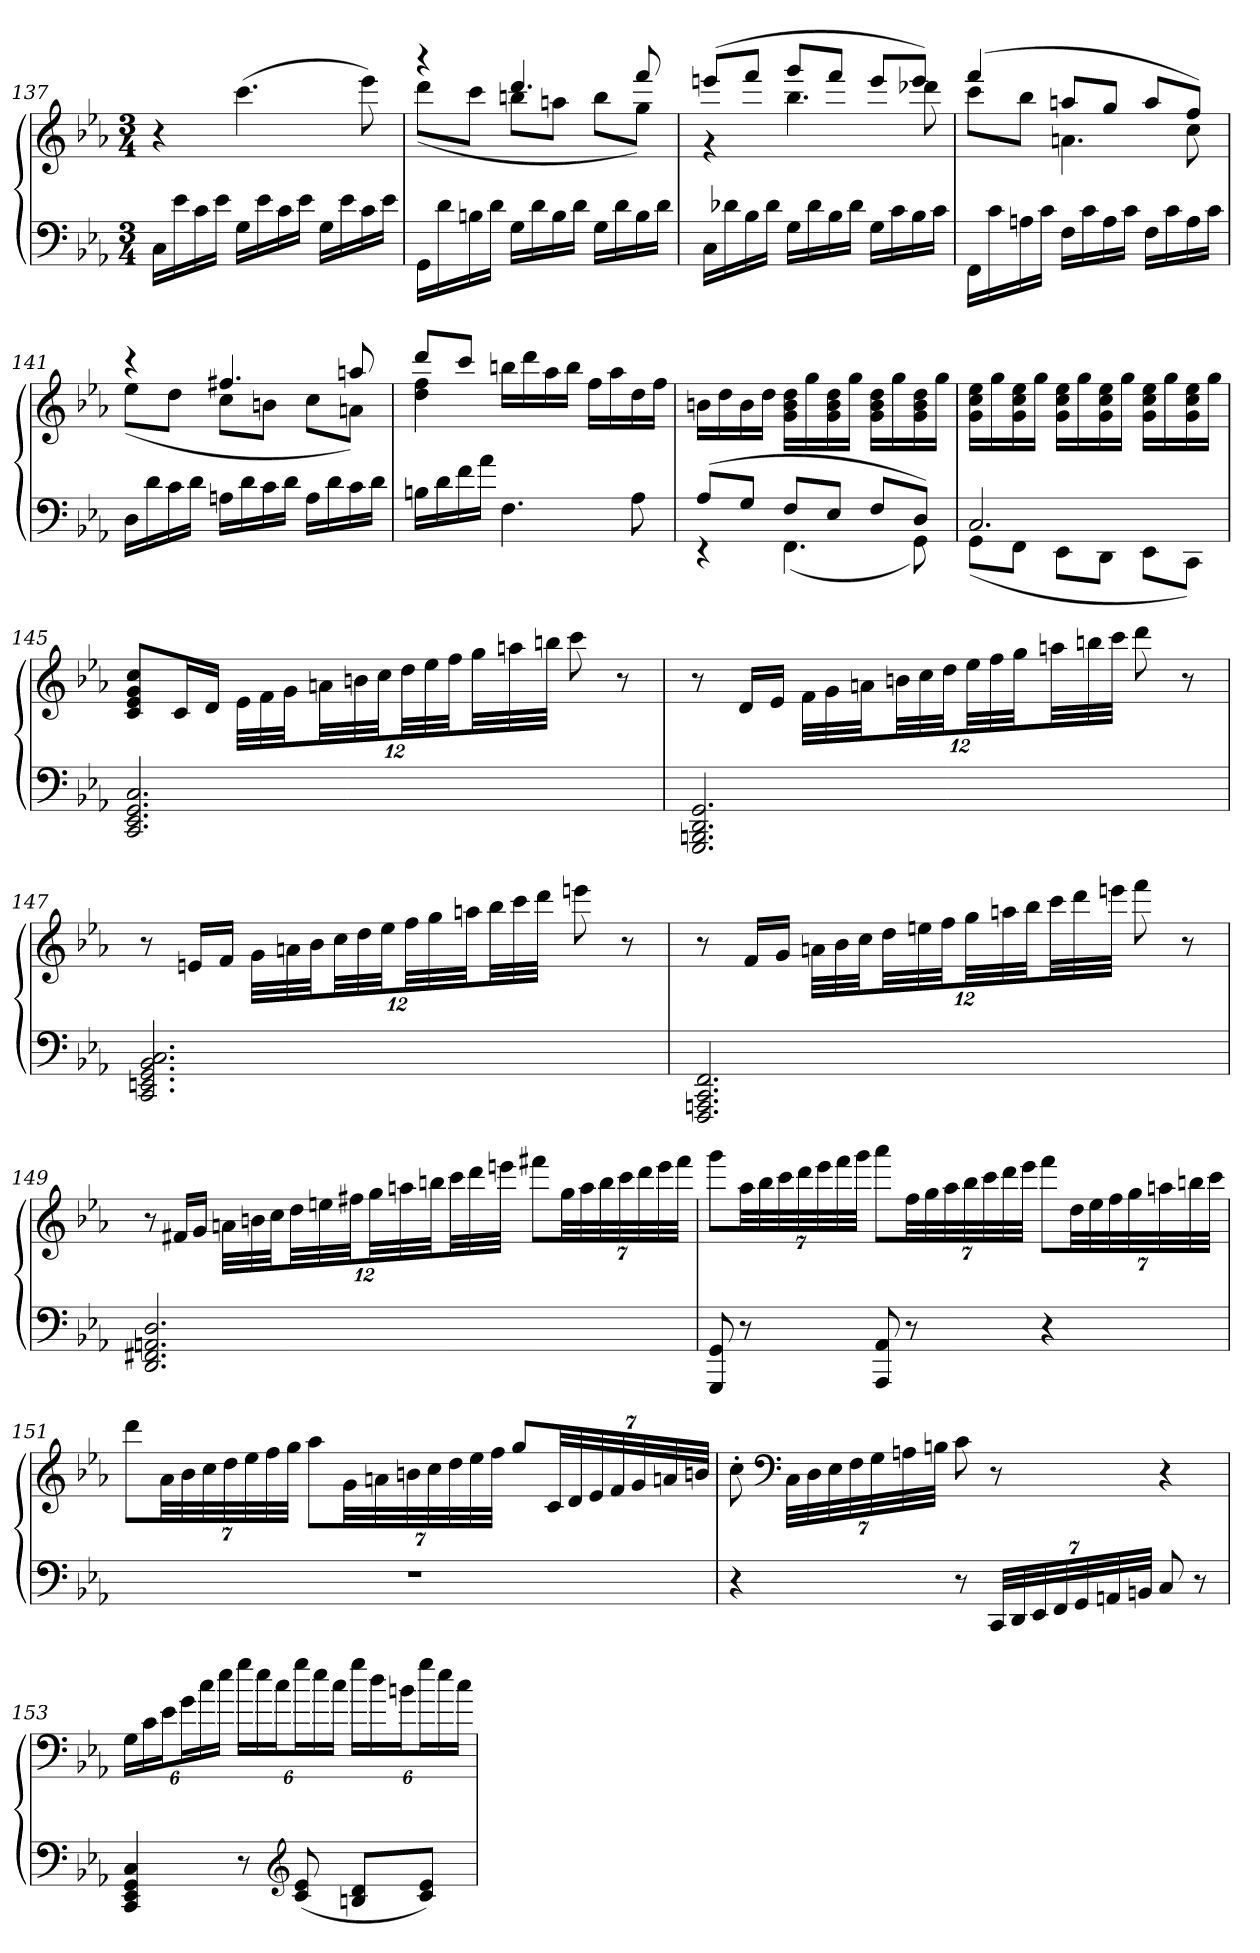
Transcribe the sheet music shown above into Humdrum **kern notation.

**kern	**kern
*part1	*part1
*staff2	*staff1
*clefF4	*clefG2
*k[b-e-a-]	*k[b-e-a-]
*c:	*c:
*M3/4	*M3/4
=137	=137
16CLL	4r
16e-	.
16c	.
16e-JJ	.
16GLL	(4.ccc
16e-	.
16c	.
16e-JJ	.
16GLL	.
16e-	.
16c	8eee-)
16e-JJ	.
=138	=138
*	*^
16GGLL	4r	(8dddL
16d	.	.
16Bn	.	8cccJ
16dJJ	.	.
16GLL	4.ddd	8bbnL
16d	.	.
16B	.	8aanJ
16dJJ	.	.
16GLL	.	8bbL
16d	.	.
16B	8fff	8ggJ)
16dJJ	.	.
=139	=139	=139
16CLL	(8eeenL	4r
16d-X	.	.
16B-	8fffJ	.
16d-JJ	.	.
16GLL	8gggL	4.bb-
16d-	.	.
16B-	8fffJ	.
16d-JJ	.	.
16GLL	8eeeL	.
16c	.	.
16B-	8eeeJ)	8ddd-X
16cJJ	.	.
=140	=140	=140
16FFLL	(4fff	8cccL
16c	.	.
16An	.	8bb-J
16cJJ	.	.
16FLL	8aanL	4.an
16c	.	.
16A	8ggJ	.
16cJJ	.	.
16FLL	8aaL	.
16c	.	.
16A	8ffJ)	8cc
16cJJ	.	.
=141	=141	=141
16DLL	4r	(8ee-L
16d	.	.
16c	.	8ddJ
16dJJ	.	.
16AnLL	4.ff#X	8ccL
16d	.	.
16c	.	8bnJ
16dJJ	.	.
16ALL	.	8ccL
16d	.	.
16c	8aan	8anJ)
16dJJ	.	.
=142	=142	=142
16BnLL	8dddL	4dd 4ff
16d	.	.
16f	8cccJ	.
16a-JJ	.	.
4.F	16bbnLL	2ryy
.	16ddd	.
.	16aa-	.
.	16bbJJ	.
.	16ffLL	.
.	16aa-	.
8A-	16dd	.
.	16ffJJ	.
*	*v	*v
=143	=143
*^	*
(8A-L	4r	16bnLL
.	.	16dd
8GJ	.	16b
.	.	16ddJJ
8FL	(4.FF	16g 16b 16ddLL
.	.	16gg
8E-J	.	16g 16b 16dd
.	.	16ggJJ
8FL	.	16g 16b 16ddLL
.	.	16gg
8DJ)	8GG)	16g 16b 16dd
.	.	16ggJJ
=144	=144	=144
2.C	(8GGL	16g 16cc 16ee-LL
.	.	16gg
.	8FFJ	16g 16cc 16ee-
.	.	16ggJJ
.	8EE-L	16g 16cc 16ee-LL
.	.	16gg
.	8DDJ	16g 16cc 16ee-
.	.	16ggJJ
.	8EE-L	16g 16cc 16ee-LL
.	.	16gg
.	8CCJ)	16g 16cc 16ee-
.	.	16ggJJ
*v	*v	*
=145	=145
2.CC 2.EE- 2.GG 2.C	8c 8e- 8g 8ccL
.	16cL
.	16dJJ
.	48e-LLL
.	48f
.	48gJJ
.	48anLL
.	48bn
.	48ccJJ
.	48ddLL
.	48ee-
.	48ffJJ
.	48ggLL
.	48aan
.	48bbnJJJ
.	8ccc
.	8r
=146	=146
2.GGG 2.BBBn 2.DD 2.GG	8r
.	16dLL
.	16e-JJ
.	48fLLL
.	48g
.	48anJJ
.	48bnLL
.	48cc
.	48ddJJ
.	48ee-LL
.	48ff
.	48ggJJ
.	48aanLL
.	48bbn
.	48cccJJJ
.	8ddd
.	8r
=147	=147
2.CC 2.EEn 2.GG 2.BB- 2.C	8r
.	16enLL
.	16fJJ
.	48gLLL
.	48an
.	48b-JJ
.	48ccLL
.	48dd
.	48ee-JJ
.	48ffLL
.	48gg
.	48aanJJ
.	48bb-LL
.	48ccc
.	48dddJJJ
.	8eeen
.	8r
=148	=148
2.FFF 2.AAAn 2.CC 2.FF	8r
.	16fLL
.	16gJJ
.	48anLLL
.	48b-
.	48ccJJ
.	48ddLL
.	48een
.	48ffJJ
.	48ggLL
.	48aan
.	48bb-JJ
.	48cccLL
.	48ddd
.	48eeenJJJ
.	8fff
.	8r
=149	=149
2.DD 2.FF#X 2.AAn 2.D	8r
.	16f#XLL
.	16gJJ
.	48anLLL
.	48bn
.	48ccJJ
.	48ddLL
.	48een
.	48ff#XJJ
.	48ggLL
.	48aan
.	48bbnJJ
.	48cccLL
.	48ddd
.	48eeenJJJ
.	8fff#XL
.	56ggLL
.	56aa
.	56bb
.	56ccc
.	56ddd
.	56eee
.	56fff#JJJ
=150	=150
8GGG 8GG	8gggL
8r	56aa-LL
.	56bb-
.	56ccc
.	56ddd
.	56eee-
.	56fff
.	56gggJJJ
8AAA- 8AA-	8aaa-L
8r	56ffLL
.	56gg
.	56aa-
.	56bb-
.	56ccc
.	56ddd
.	56eee-JJJ
4r	8fffL
.	56ddLL
.	56ee-
.	56ff
.	56gg
.	56aan
.	56bbn
.	56cccJJJ
=151	=151
2.r	8dddL
.	56a-LL
.	56b-
.	56cc
.	56dd
.	56ee-
.	56ff
.	56ggJJJ
.	8aa-L
.	56gLL
.	56an
.	56bn
.	56cc
.	56dd
.	56ee-
.	56ffJJJ
.	8ggL
.	56cLL
.	56d
.	56e-
.	56f
.	56g
.	56an
.	56bnJJJ
=152	=152
4r	8cc'
*	*clefF4
.	56CLLL
.	56D
.	56E-
.	56F
.	56G
.	56An
.	56BnJJJ
8r	8c
56CCLLL	8r
56DD	.
56EE-	.
56FF	.
56GG	.
56AAn	.
56BBnJJJ	.
8C	4r
8r	.
=153	=153
4CC 4EE- 4GG 4C	24GLL
.	24c
.	24e-J
.	24gL
.	24cc
.	24ee-JJ
8r	24ggLL
.	24ee-
.	24ccJ
*clefG2	*
(8c 8e-	24ggL
.	24ee-
.	24ccJJ
8Bn 8dL	24ggLL
.	24dd
.	24bnJ
8c 8e-J)	24ggL
.	24ee-
.	24ccJJ
=	=
*-	*-
